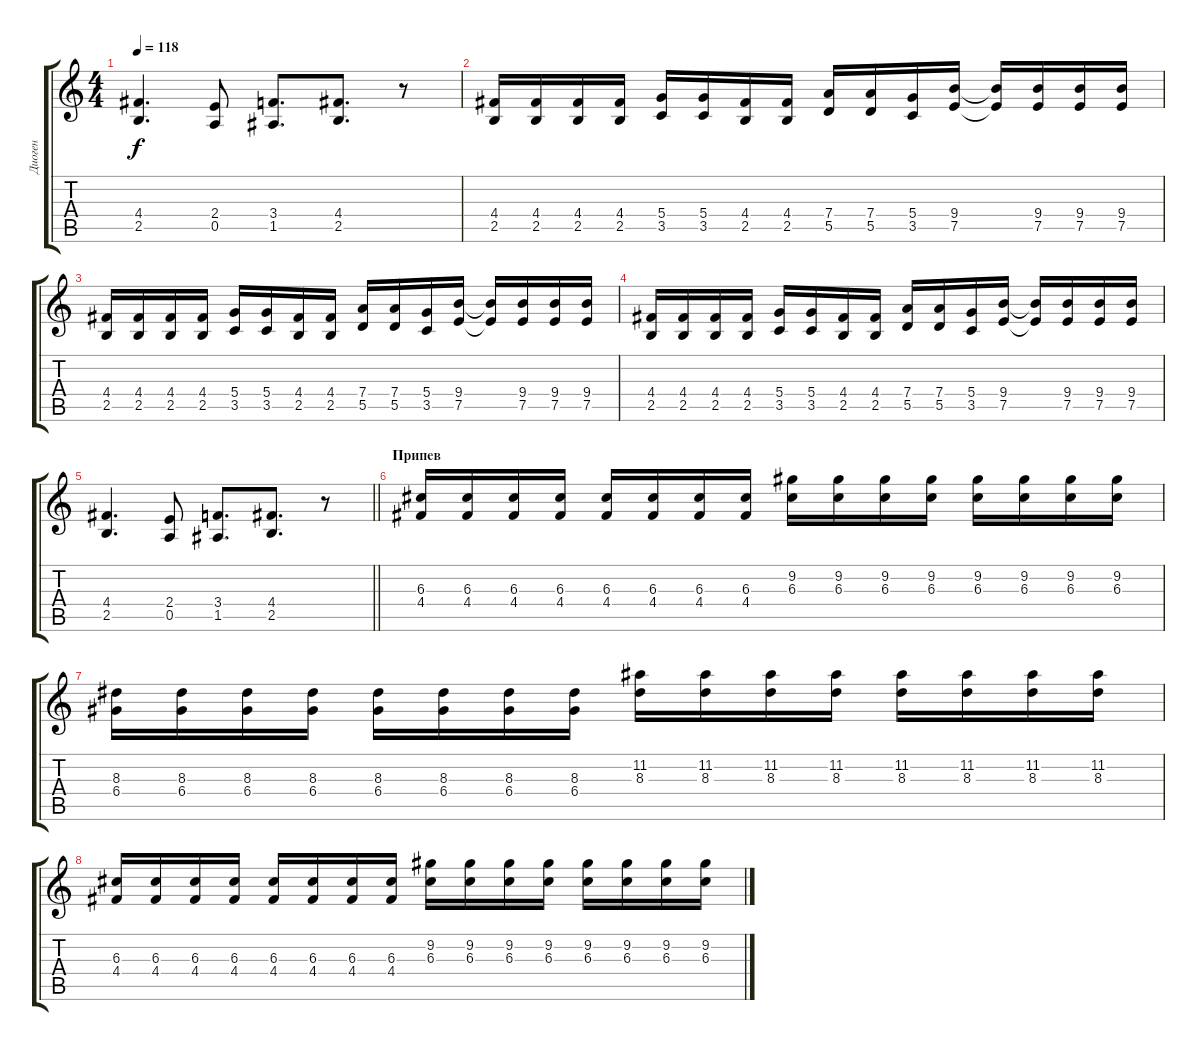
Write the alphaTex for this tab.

\track ("Диоген" "Диоген") {instrument distortionguitar}
\staff {score tabs}
\tuning (E4 B3 G3 D3 A2 E2) {hide}
\ts (4 4)
\tempo 118
\clef g2
\ks c
(4.4 2.5).4{d dy f} (2.4 0.5).8 (3.4 1.5).8{d} (4.4 2.5).8{d} r.8 |
(4.4 2.5).16 (4.4 2.5).16 (4.4 2.5).16 (4.4 2.5).16 (5.4 3.5).16 (5.4 3.5).16 (4.4 2.5).16 (4.4 2.5).16 (7.4 5.5).16 (7.4 5.5).16 (5.4 3.5).16 (9.4 7.5).16 (9.4{t} 7.5{t}).16 (9.4 7.5).16 (9.4 7.5).16 (9.4 7.5).16 |
(4.4 2.5).16 (4.4 2.5).16 (4.4 2.5).16 (4.4 2.5).16 (5.4 3.5).16 (5.4 3.5).16 (4.4 2.5).16 (4.4 2.5).16 (7.4 5.5).16 (7.4 5.5).16 (5.4 3.5).16 (9.4 7.5).16 (9.4{t} 7.5{t}).16 (9.4 7.5).16 (9.4 7.5).16 (9.4 7.5).16 |
(4.4 2.5).16 (4.4 2.5).16 (4.4 2.5).16 (4.4 2.5).16 (5.4 3.5).16 (5.4 3.5).16 (4.4 2.5).16 (4.4 2.5).16 (7.4 5.5).16 (7.4 5.5).16 (5.4 3.5).16 (9.4 7.5).16 (9.4{t} 7.5{t}).16 (9.4 7.5).16 (9.4 7.5).16 (9.4 7.5).16 |
\barLineRight lightlight
(4.4 2.5).4{d} (2.4 0.5).8 (3.4 1.5).8{d} (4.4 2.5).8{d} r.8 |
\section ("" "Припев")
(6.3 4.4).16 (6.3 4.4).16 (6.3 4.4).16 (6.3 4.4).16 (6.3 4.4).16 (6.3 4.4).16 (6.3 4.4).16 (6.3 4.4).16 (9.2 6.3).16 (9.2 6.3).16 (9.2 6.3).16 (9.2 6.3).16 (9.2 6.3).16 (9.2 6.3).16 (9.2 6.3).16 (9.2 6.3).16 |
(8.3 6.4).16 (8.3 6.4).16 (8.3 6.4).16 (8.3 6.4).16 (8.3 6.4).16 (8.3 6.4).16 (8.3 6.4).16 (8.3 6.4).16 (11.2 8.3).16 (11.2 8.3).16 (11.2 8.3).16 (11.2 8.3).16 (11.2 8.3).16 (11.2 8.3).16 (11.2 8.3).16 (11.2 8.3).16 |
(6.3 4.4).16 (6.3 4.4).16 (6.3 4.4).16 (6.3 4.4).16 (6.3 4.4).16 (6.3 4.4).16 (6.3 4.4).16 (6.3 4.4).16 (9.2 6.3).16 (9.2 6.3).16 (9.2 6.3).16 (9.2 6.3).16 (9.2 6.3).16 (9.2 6.3).16 (9.2 6.3).16 (9.2 6.3).16
